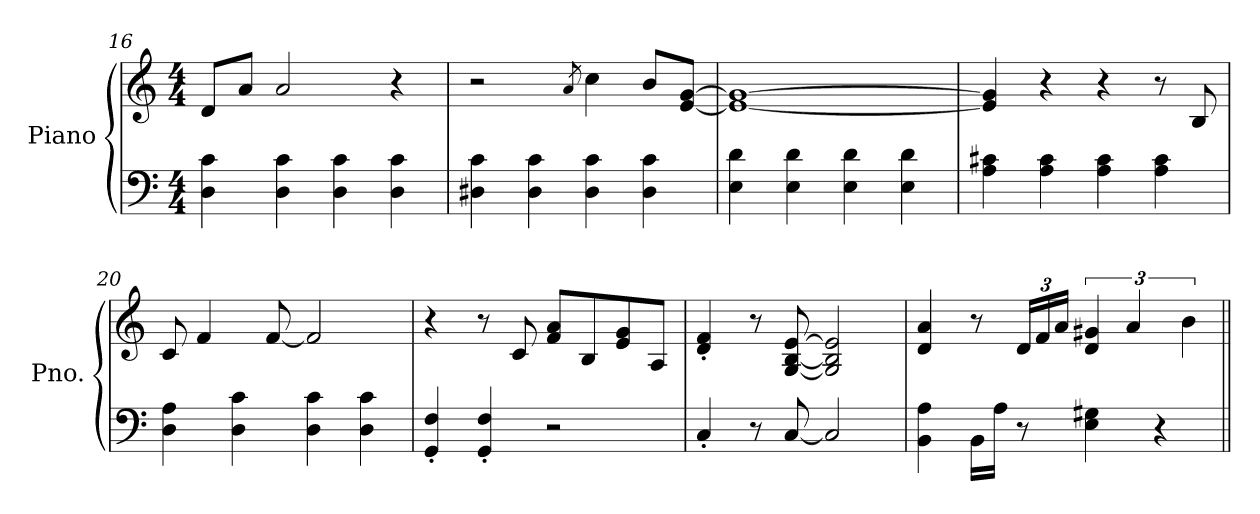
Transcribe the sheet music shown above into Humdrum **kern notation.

**kern	**kern
*part1	*part1
*staff2	*staff1
*I"Piano	*
*I'Pno.	*
!!LO:LB:g=z
*clefF4	*clefG2
*k[]	*k[]
*M4/4	*M4/4
=16	=16
4D\ 4c\	8d/L
.	8a/J
4D\ 4c\	2a/
4D\ 4c\	.
4D\ 4c\	4r
=17	=17
4D#X\ 4c\	2r
4D#\ 4c\	.
.	8qa/
4D#\ 4c\	4cc\
4D#\ 4c\	8b/L
.	[8e/ [8g/J
=18	=18
4E\ 4d\	1e_ 1g_
4E\ 4d\	.
4E\ 4d\	.
4E\ 4d\	.
=19	=19
4A\ 4c#X\	4e/] 4g/]
4A\ 4c#\	4r
4A\ 4c#\	4r
4A\ 4c#\	8r
.	8B/
!!LO:PB:g=z
=20	=20
4D\ 4A\	8c/
.	4f/
4D\ 4c\	.
.	[8f/
4D\ 4c\	2f/]
4D\ 4c\	.
=21	=21
4GG/' 4F/'	4r
4GG/' 4F/'	8r
.	8c/
2r	8f/ 8a/L
.	8B/
.	8e/ 8g/
.	8A/J
=22	=22
4C'/	4d/' 4f/'
8r	8r
[8C/	[8G/ [8B/ [8e/
2C/]	2G/] 2B/] 2e/]
=23	=23
4BB\ 4A\	4d/ 4a/
16BB\LL	8r
16A\JJ	.
*	*Xbrackettup
8r	24d/LL
.	24f/
.	24a/JJ
*	*brackettup
4E\ 4G#X\	6d/ 6g#X/
.	6a/
4r	.
.	6b\
=||	=||
*-	*-
